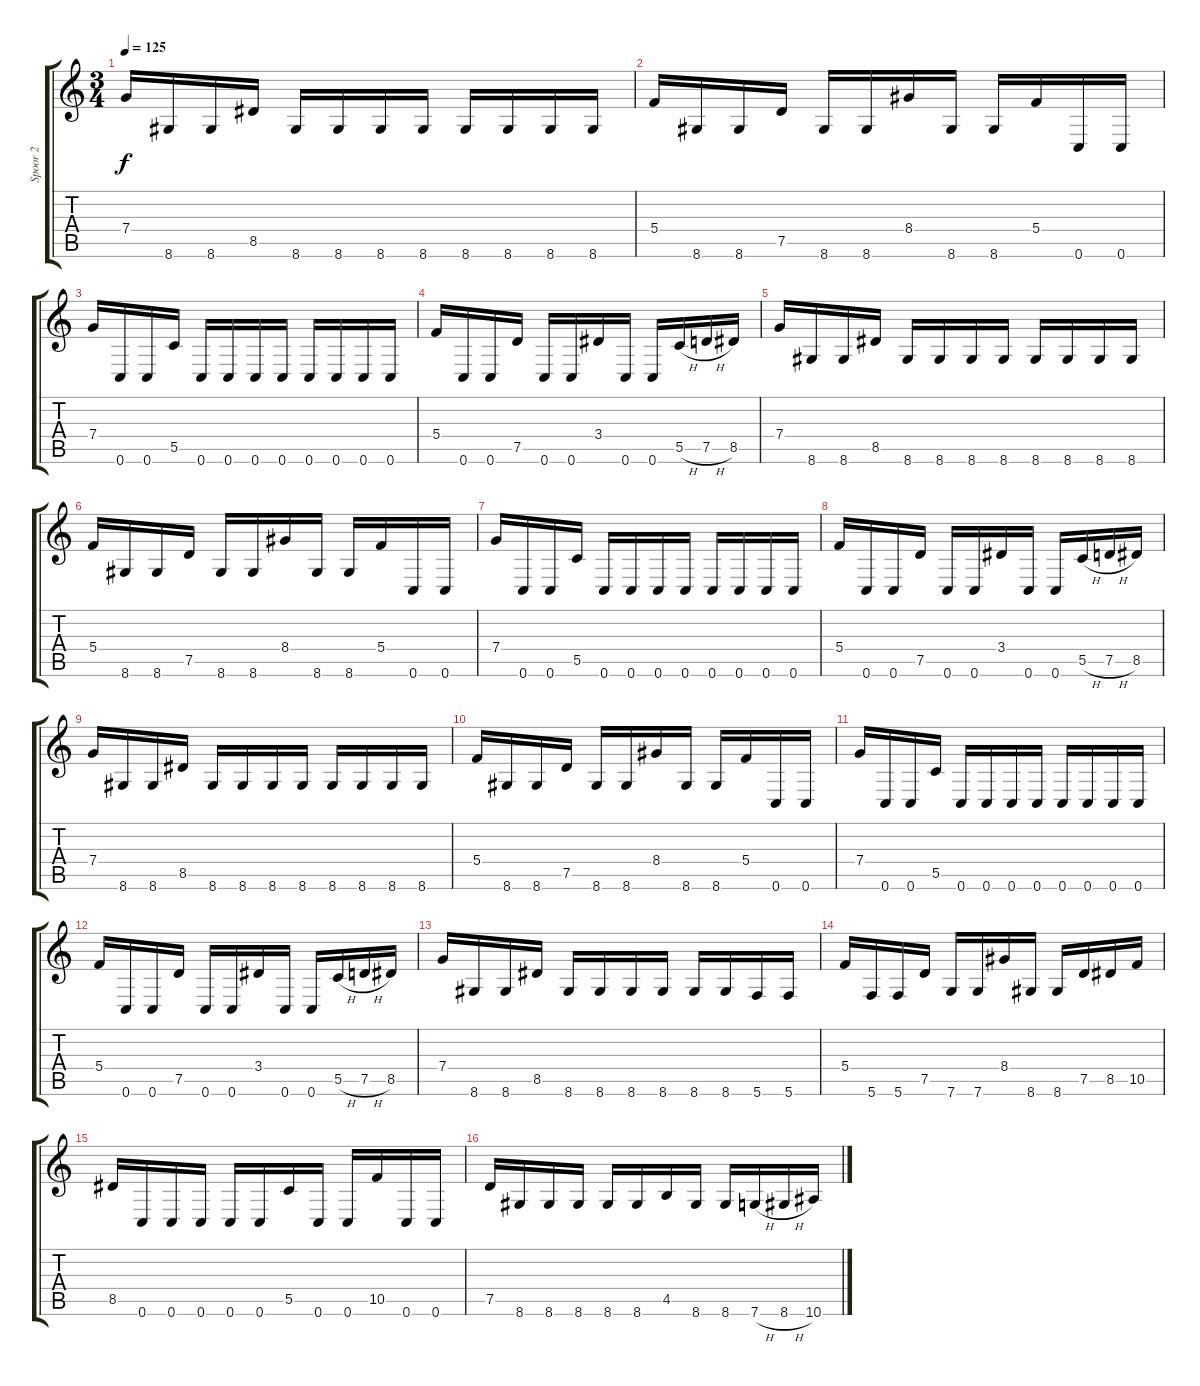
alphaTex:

\track ("Spoor 2" "Spoor 2") {instrument distortionguitar}
\staff {score tabs}
\tuning (D4 A3 F3 C3 G2 C2) {hide}
\ts (3 4)
\tempo 125
\clef g2
\ks c
7.4.16{dy f} 8.6.16 8.6.16 8.5.16 8.6.16 8.6.16 8.6.16 8.6.16 8.6.16 8.6.16 8.6.16 8.6.16 |
5.4.16 8.6.16 8.6.16 7.5.16 8.6.16 8.6.16 8.4.16 8.6.16 8.6.16 5.4.16 0.6.16 0.6.16 |
7.4.16 0.6.16 0.6.16 5.5.16 0.6.16 0.6.16 0.6.16 0.6.16 0.6.16 0.6.16 0.6.16 0.6.16 |
5.4.16 0.6.16 0.6.16 7.5.16 0.6.16 0.6.16 3.4.16 0.6.16 0.6.16 5.5{h}.16 7.5{h}.16 8.5.16 |
7.4.16 8.6.16 8.6.16 8.5.16 8.6.16 8.6.16 8.6.16 8.6.16 8.6.16 8.6.16 8.6.16 8.6.16 |
5.4.16 8.6.16 8.6.16 7.5.16 8.6.16 8.6.16 8.4.16 8.6.16 8.6.16 5.4.16 0.6.16 0.6.16 |
7.4.16 0.6.16 0.6.16 5.5.16 0.6.16 0.6.16 0.6.16 0.6.16 0.6.16 0.6.16 0.6.16 0.6.16 |
5.4.16 0.6.16 0.6.16 7.5.16 0.6.16 0.6.16 3.4.16 0.6.16 0.6.16 5.5{h}.16 7.5{h}.16 8.5.16 |
7.4.16 8.6.16 8.6.16 8.5.16 8.6.16 8.6.16 8.6.16 8.6.16 8.6.16 8.6.16 8.6.16 8.6.16 |
5.4.16 8.6.16 8.6.16 7.5.16 8.6.16 8.6.16 8.4.16 8.6.16 8.6.16 5.4.16 0.6.16 0.6.16 |
7.4.16 0.6.16 0.6.16 5.5.16 0.6.16 0.6.16 0.6.16 0.6.16 0.6.16 0.6.16 0.6.16 0.6.16 |
5.4.16 0.6.16 0.6.16 7.5.16 0.6.16 0.6.16 3.4.16 0.6.16 0.6.16 5.5{h}.16 7.5{h}.16 8.5.16 |
7.4.16 8.6.16 8.6.16 8.5.16 8.6.16 8.6.16 8.6.16 8.6.16 8.6.16 8.6.16 5.6.16 5.6.16 |
5.4.16 5.6.16 5.6.16 7.5.16 7.6.16 7.6.16 8.4.16 8.6.16 8.6.16 7.5.16 8.5.16 10.5.16 |
8.5.16{volume 10} 0.6.16 0.6.16 0.6.16 0.6.16 0.6.16 5.5.16 0.6.16 0.6.16 10.5.16 0.6.16 0.6.16 |
7.5.16 8.6.16 8.6.16 8.6.16 8.6.16 8.6.16 4.5.16 8.6.16 8.6.16 7.6{h}.16 8.6{h}.16 10.6.16
